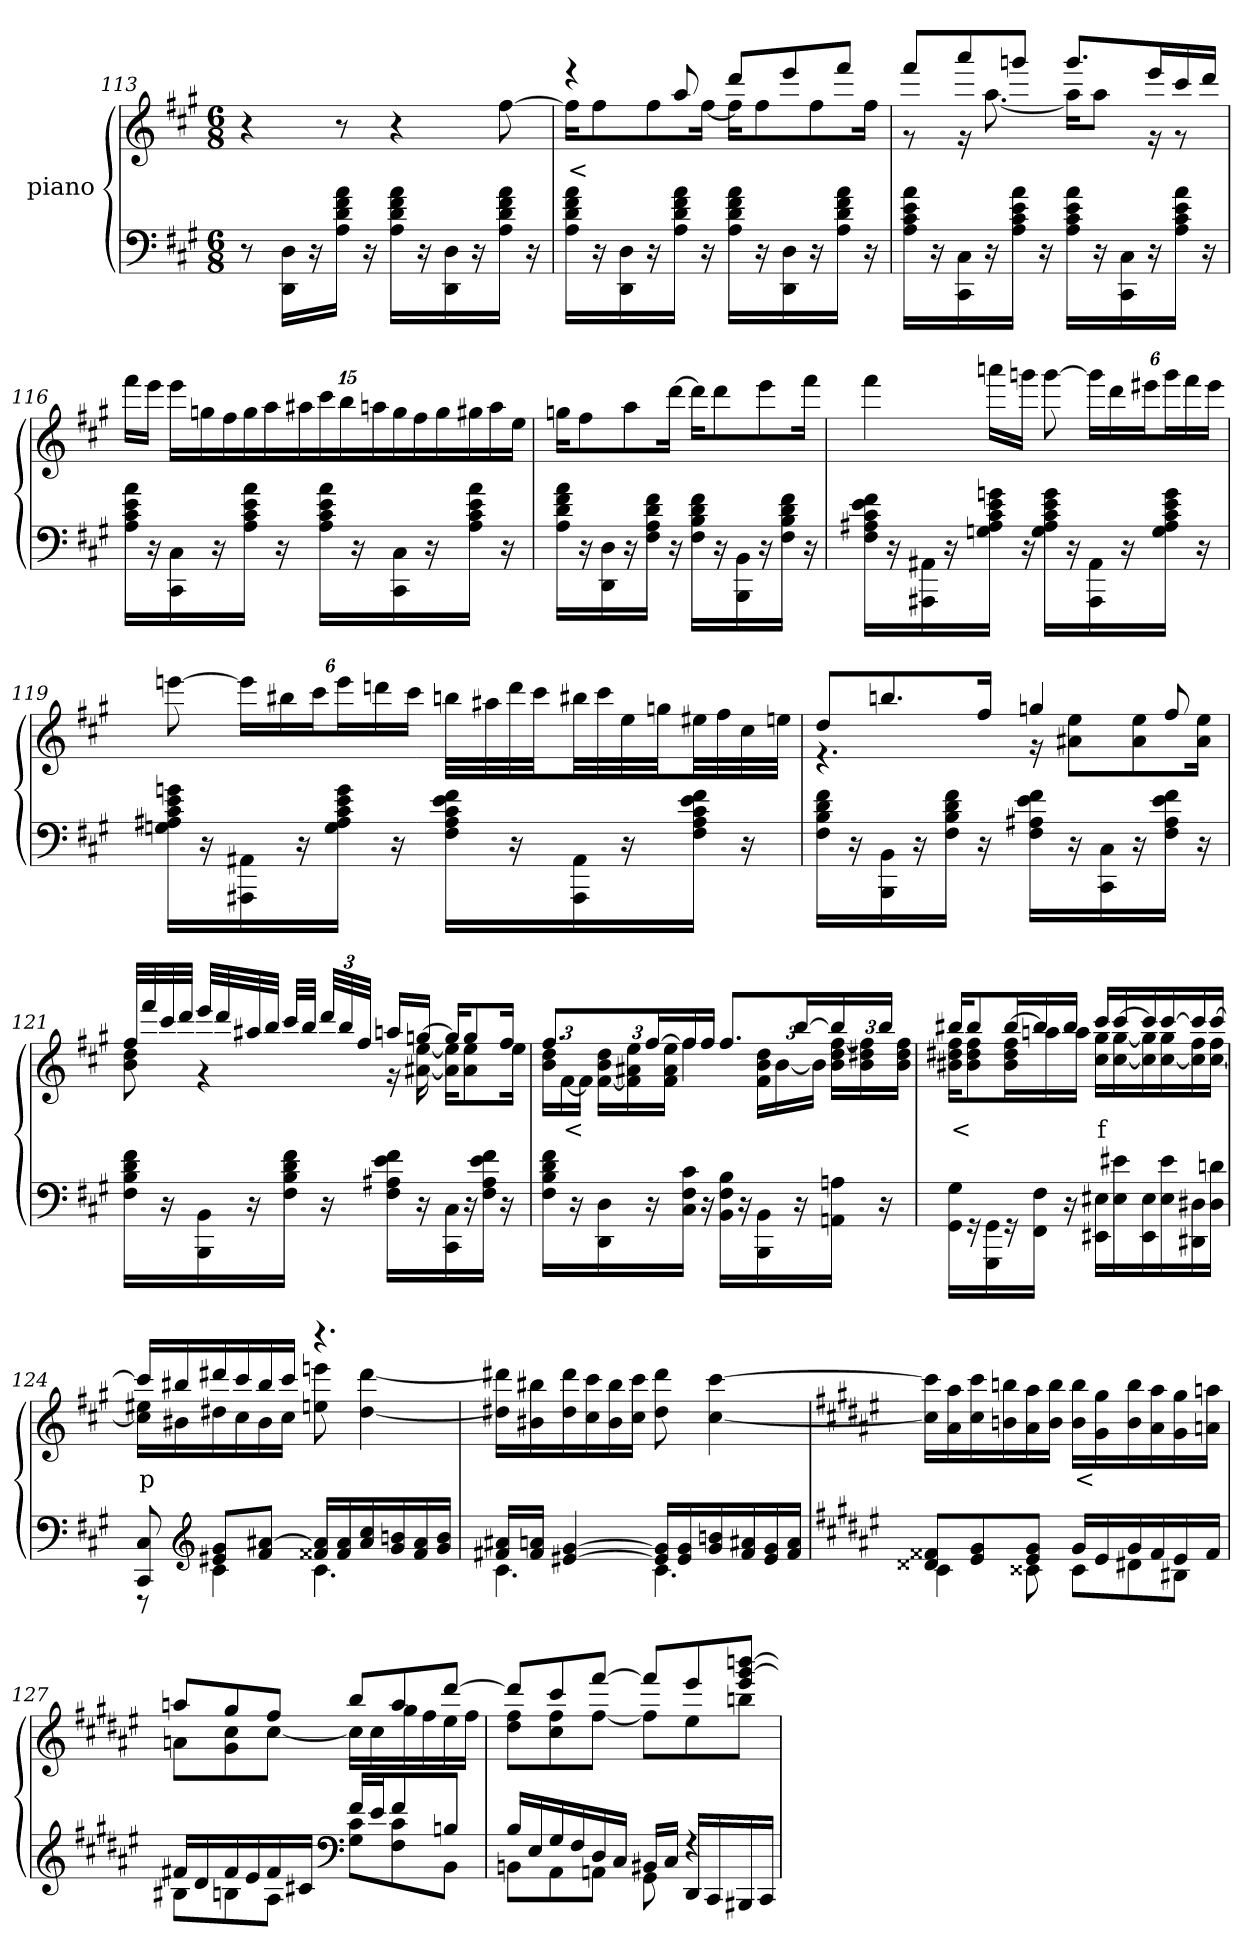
**kern	**kern	**text
*part2	*part1	*part1
*staff2	*staff1	*staff1
*	*I"piano	*
*clefF4	*clefG2	*
*k[f#c#g#]	*k[f#c#g#]	*
*M6/8	*M6/8	*
=113	=113	=113
8r	4r	.
16DD\ 16D\LL	.	.
16r	.	.
16A\ 16d\ 16f#\ 16a\JJ	8r	.
16r	.	.
16A\ 16d\ 16f#\ 16a\LL	4r	.
16r	.	.
16DD\ 16D\	.	.
16r	.	.
16A\ 16d\ 16f#\ 16a\JJ	[8ff#\	.
16r	.	.
=114	=114	=114
*	*^	*
16A\ 16d\ 16f#\ 16a\LL	4r	16ff#\KL]	<
16r	.	8ff#\	.
16DD\ 16D\	.	.	.
16r	.	8ff#\	.
16A\ 16d\ 16f#\ 16a\JJ	8aa/	.	.
16r	.	[16ff#\Jk	.
16A\ 16d\ 16f#\ 16a\LL	8ddd/L	16ff#\KL]	.
16r	.	8ff#\	.
16DD\ 16D\	8eee/	.	.
16r	.	8ff#\	.
16A\ 16d\ 16f#\ 16a\JJ	8fff#/J	.	.
16r	.	16ff#\Jk	.
=115	=115	=115	=115
16A\ 16c#\ 16e\ 16a\LL	8fff#/L	8r	.
16r	.	.	.
16CC#\ 16C#\	8aaa/	16r	.
16r	.	[8.aa\	.
16A\ 16c#\ 16e\ 16a\JJ	8gggn/J	.	.
16r	.	.	.
16A\ 16c#\ 16e\ 16a\LL	8.ggg/L	16aa\KL]	.
16r	.	8aa\J	.
16CC#\ 16C#\	.	.	.
16r	16eee/L	16r	.
16A\ 16c#\ 16e\ 16a\JJ	16ccc#/	8r	.
16r	16ddd/JJ	.	.
*	*v	*v	*
=116	=116	=116
16A\ 16c#\ 16e\ 16a\LL	16fff#\LL	.
16r	16eee\JJ	.
16CC#\ 16C#\	24eee\LL	.
.	24ggn\	.
16r	.	.
.	24ff#\	.
16A\ 16c#\ 16e\ 16a\JJ	24gg\	.
.	24aa\	.
16r	.	.
.	24aa#X\	.
16A\ 16c#\ 16e\ 16a\LL	24ccc#\	.
.	24bb\	.
16r	.	.
.	24aan\	.
16CC#\ 16C#\	24gg\	.
.	24ff#\	.
16r	.	.
.	24gg\	.
16A\ 16c#\ 16e\ 16a\JJ	24gg#X\	.
.	24aa\	.
16r	.	.
.	24ee\JJ	.
=117	=117	=117
16A\ 16d\ 16f#\ 16a\LL	16ggn\KL	.
16r	8ff#\	.
16DD\ 16D\	.	.
16r	8aa\	.
16F#\ 16A\ 16d\ 16f#\JJ	.	.
16r	[16ddd\Jk	.
16F#\ 16B\ 16d\ 16f#\LL	16ddd\KL]	.
16r	8ddd\	.
16BBB\ 16BB\	.	.
16r	8eee\	.
16F#\ 16B\ 16d\ 16f#\JJ	.	.
16r	16fff#\Jk	.
=118	=118	=118
16F#\ 16A#X\ 16c#\ 16e\ 16f#\LL	4fff#\	.
16r	.	.
16AAA#\ 16AA#\	.	.
16r	.	.
16Gn\ 16A#\ 16c#\ 16e\ 16gn\JJ	16aaan\LL	.
16r	16gggn\JJ	.
16G\ 16A#\ 16c#\ 16e\ 16g\LL	[8ggg\	.
16r	.	.
16AAA#\ 16AA#\	24ggg\LL]	.
.	24ddd\	.
16r	.	.
.	24eee#X\J	.
16G\ 16A#\ 16c#\ 16e\ 16g\JJ	24ggg\L	.
.	24fff#\	.
16r	.	.
.	24eee#\JJ	.
=119	=119	=119
16Gn\ 16A#X\ 16c#\ 16e\ 16gn\LL	[8eeen\	.
16r	.	.
16AAA#\ 16AA#\	24eee\LL]	.
.	24bb#X\	.
16r	.	.
.	24ccc#\J	.
16G\ 16A#\ 16c#\ 16e\ 16g\JJ	24eee\L	.
.	24dddn\	.
16r	.	.
.	24ccc#\JJ	.
16F#\ 16A#\ 16c#\ 16e\ 16f#\LL	32bbn\LLL	.
.	32aa#X\	.
16r	32ddd\	.
.	32ccc#\JJ	.
16AAA#\ 16AA#\	32bb#X\LL	.
.	32ccc#\	.
16r	32ee\	.
.	32ggn\JJ	.
16F#\ 16A#\ 16c#\ 16e\ 16f#\JJ	32ee#X\LL	.
.	32ff#\	.
16r	32cc#\	.
.	32een\JJJ	.
=120	=120	=120
*	*^	*
16F#\ 16B\ 16d\ 16f#\LL	8dd/L	4.r	.
16r	.	.	.
16BBB\ 16BB\	8.bbn/	.	.
16r	.	.	.
16F#\ 16B\ 16d\ 16f#\JJ	.	.	.
16r	16ff#/Jk	.	.
16F#\ 16A#X\ 16e\ 16f#\LL	4ggn/	16r	.
16r	.	8a#X\ 8ee\L	.
16CC#\ 16C#\	.	.	.
16r	.	8a#\ 8ee\	.
16F#\ 16A#\ 16e\ 16f#\JJ	8ff#/	.	.
16r	.	16a#\ 16ee\Jk	.
=121	=121	=121	=121
16F#\ 16B\ 16d\ 16f#\LL	32ff#/LLL	8b\ 8dd\	.
.	32fff#/	.	.
16r	32ccc#/	.	.
.	32ddd/JJJ	.	.
16BBB\ 16BB\	32eee/LLL	4r	.
.	32ddd/	.	.
16r	32aa#X/	.	.
.	32bb/JJJ	.	.
16F#\ 16B\ 16d\ 16f#\JJ	32ccc#/LLL	.	.
.	32bb/JJJ	.	.
16r	48ddd/LLL	.	.
.	48bb/	.	.
.	48ff#/JJJ	.	.
16F#\ 16A#X\ 16e\ 16f#\LL	16aan/LL	16r	.
16r	[16ggn/JJ	[16a#X\ [16ee\	.
16CC#\ 16C#\	16gg/KL]	16a#\] 16ee\]KL	.
16r	8gg/	8a#\ 8ee\	.
16F#\ 16A#\ 16e\ 16f#\JJ	.	.	.
16r	16ff#/Jk	16ee\Jk	.
=122	=122	=122	=122
16F#\ 16B\ 16d\ 16f#\LL	8.ff#/L	24b\ 24dd\LL	.
.	.	[24f#\	<
16r	.	.	.
.	.	24f#\JJ]	.
16DD\ 16D\	.	[24f#\ 24b\ 24dd\LL	.
.	.	24f#\] 24a#X\ 24ee\	.
16r	[16ff#/L	.	.
.	.	24f#\ 24a#\ 24ee\JJ	.
16C#\ 16F#\ 16c#\JJ	16ff#/	4ff#\]	.
16r	16ff#/JJ	.	.
16BB\ 16F#\ 16B\LL	8.ff#/L	.	.
16r	.	.	.
16BBB\ 16BB\	.	24f#\ 24b\ 24dd\LL	.
.	.	[24b\	.
16r	[16bb/L	.	.
.	.	24b\JJ]	.
16AAn\ 16An\JJ	16bb/]	24b\ 24dd\ [24ff#\LL	.
.	.	24b\ 24dd#X\ 24ff#\]	.
16r	16bb/JJ	.	.
.	.	24b\ 24dd#\ 24ff#\JJ	.
=123	=123	=123	=123
16GG#\ 16G#\LL	16bb#X/KL	16b#\ 16dd#X\ 16ff#\KL	<
16r	8bb#/	8b#\ 8dd#\ 8ff#\	.
16GGG#\ 16GG#\	.	.	.
16r	[16bb#/L	16b#\ 16dd#\ 16ff#\L	.
16FF#\ 16F#\JJ	16bb#/]	16aan\	.
16r	16bb#/JJ	16aa\JJ	.
16EE#X\ 16E#X\LL	16ccc#/LL	16cc#\ 16gg#\LL	f
16E#\ 16e#\	[16ccc#/	[16cc#\ [16gg#\	.
16EE#\ 16E#\	16ccc#/]	16cc#\] 16gg#\]	.
16E#\ 16e#\	[16ccc#/	[16cc#\ 16gg#\	.
16DD#X\ 16D#X\	16ccc#/]	16cc#\] 16ff#\	.
16D#\ 16dn\JJ	[16ccc#/JJ	[16cc#\ 16ff#\JJ	.
=124	=124	=124	=124
*^	*	*	*
8CC#/ 8C#/	8r	16ccc#/LL]	16cc#\] 16ee#X\LL	p
.	.	16bb#X/	16b#\	.
*clefG2	*	*	*	*
8e#X/ 8g#/L	4c#\	16ddd#X/	16dd#\	.
.	.	16ccc#/	16cc#\	.
8f#/ [8a#X/J	.	16bb#/	16b#\	.
.	.	16ccc#/JJ	16cc#\JJ	.
16f##X/ 16a#/]LL	4.c#\	4.r	8een\ 8eeen\	.
16f##/ 16a#/	.	.	.	.
16a#/ 16cc#/	.	.	[4dd#\ [4ddd#\	.
16g#/ 16bn/	.	.	.	.
16f##/ 16a#/	.	.	.	.
16g#/ 16b/JJ	.	.	.	.
*	*	*v	*v	*
=125	=125	=125	=125
16f#X/ 16a#X/LL	4.c#\	16dd#X\] 16ddd#X\]LL	.
16f#/ 16an/JJ	.	16b#X\ 16bb#X\	.
[4e#X/ [4g#/	.	16dd#\ 16ddd#\	.
.	.	16cc#\ 16ccc#\	.
.	.	16b#\ 16bb#\	.
.	.	16cc#\ 16ccc#\JJ	.
16e#/] 16g#/]LL	4.c#\	8dd#\ 8ddd#\	.
16e#/ 16g#/	.	.	.
16g#/ 16bn/	.	[4cc#\ [4ccc#\	.
16f#/ 16a#X/	.	.	.
16e#/ 16g#/	.	.	.
16f#/ 16a#/JJ	.	.	.
=126	=126	=126	=126
*k[f#c#g#d#a#e#]	*	*k[f#c#g#d#a#e#]	*
8d##X/ 8f##X/L	4c#\	16cc#\] 16ccc#\]LL	.
.	.	16a#\ 16aa#\	.
8e#/ 8g#/	.	16cc#\ 16ccc#\	.
.	.	16bn\ 16bbn\	.
8e#/ 8g#/J	8c##X\	16a#\ 16aa#\	.
.	.	16b\ 16bb\JJ	.
16g#/LL	8c##\L	16b\ 16bb\LL	<
16e#/	.	16g#\ 16gg#\	.
16g#/	8d#X\	16b\ 16bb\	.
16f##/	.	16a#\ 16aa#\	.
16e#/	8B#X\J	16g#\ 16gg#\	.
16f##/JJ	.	16an\ 16aan\JJ	.
=127	=127	=127	=127
*	*	*^	*
16f#X/LL	8B#X\L	8aan/L	8an\L	.
16d#/	.	.	.	.
16f#/	8Bn\	8gg#/	8g#\ 8cc#\	.
16e#/	.	.	.	.
16f#/	8A#\J	8ff#/J	[8cc#\J	.
16c#X/JJ	.	.	.	.
*clefF4	*	*	*	*
16f#/LL	8G#\ 8c#\L	8bb/L	16cc#\LL]	.
16e#/J	.	.	16cc#\	.
8f#/	8F#\ 8c#\	8aa/	16gg#\	.
.	.	.	16ff#\	.
8Bn/J	8BB\J	[8ddd#/J	16ee#\	.
.	.	.	16ff#\JJ	.
=128	=128	=128	=128	=128
16B/LL	8BBn\L	8ddd#/L]	8dd#\ 8ff#\L	.
16E#/	.	.	.	.
16G#/	8AA#\	8ccc#/	8cc#\ 8ff#\	.
16F#/	.	.	.	.
16D#/	8AAn\J	[8fff#/J	[8ff#\J	.
16C#/JJ	.	.	.	.
16BB#X/LL	8GG#\	8fff#/L]	8ff#\L]	.
16C#/JJ	.	.	.	.
4r	16DD#/LL	8eee#/	8ee#\	.
.	16CC#/	.	.	.
.	16BBB#X/	8eee#/ [8ggg#/ [8bbbn/J	8bbn\J	.
.	16CC#/JJ	.	.	.
*v	*v	*	*	*
*	*v	*v	*
=	=	=
*-	*-	*-
